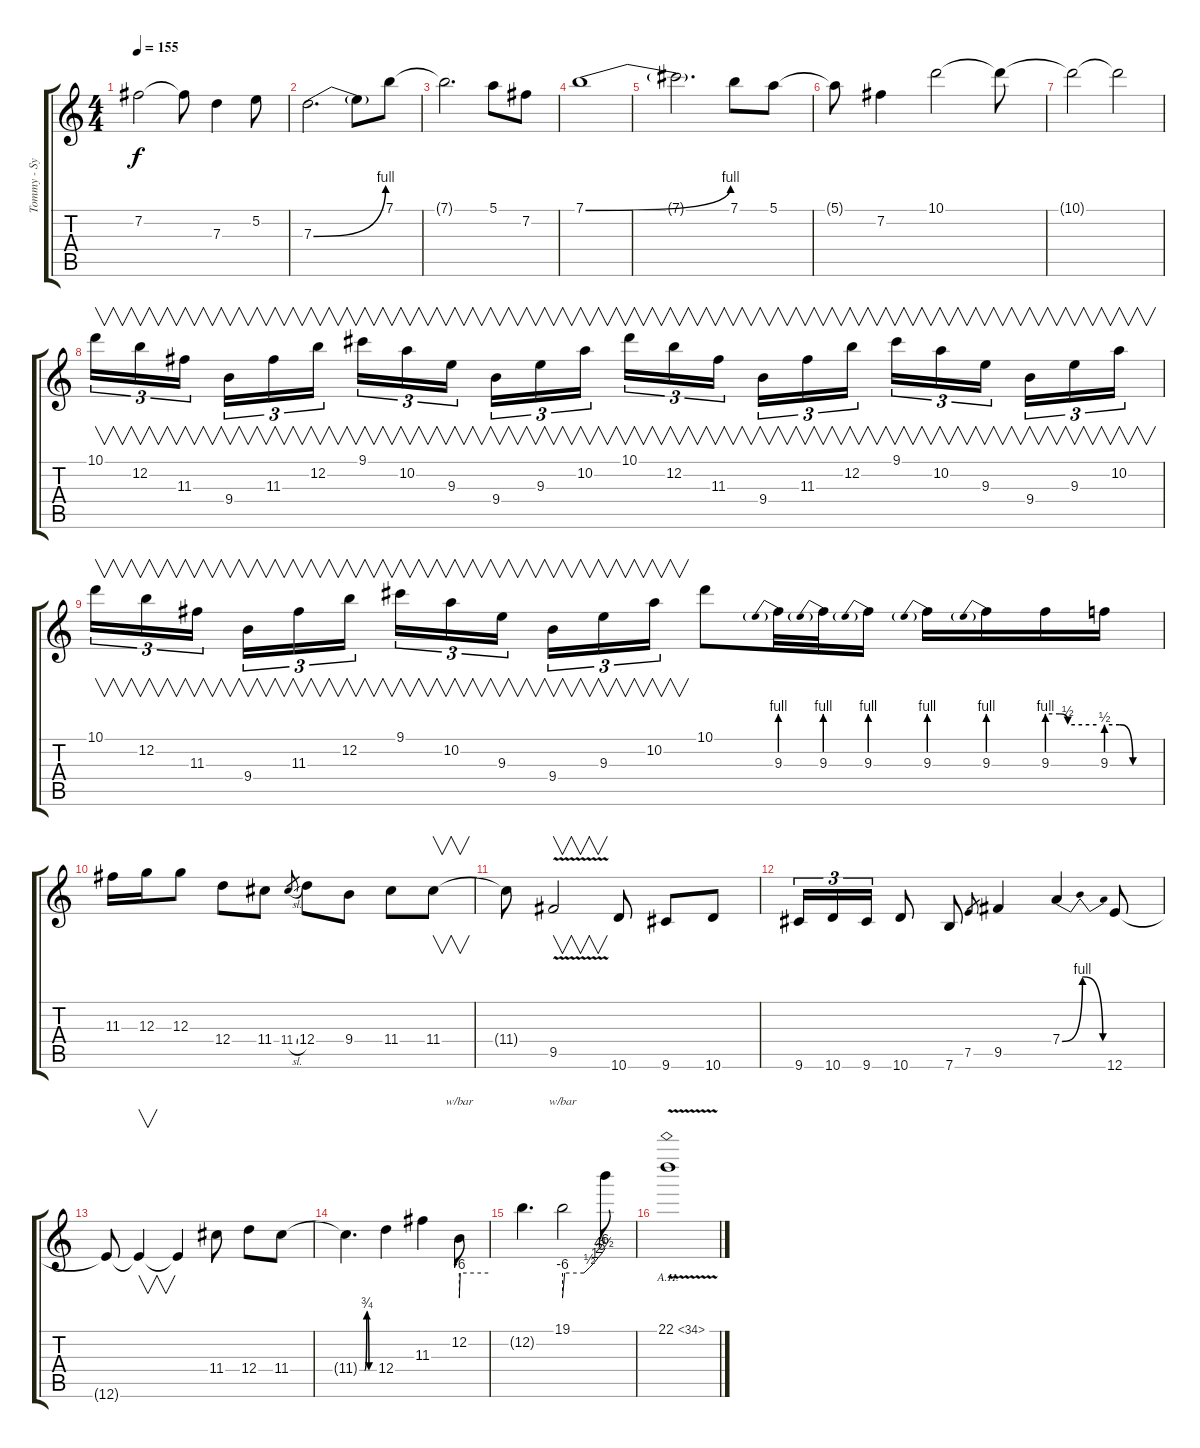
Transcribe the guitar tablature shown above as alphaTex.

\track ("Tommy - Synth" "Tommy - Sy") {instrument lead2sawtooth}
\staff {score tabs}
\tuning (E5 B4 G4 D4 A3 E3) {hide}
\ts (4 4)
\tempo 155
\clef g2
\ks c
7.2{t}.2{dy f} 7.2{t}.8 7.3.4 5.2.8 |
7.3{be (bend 0 0 60 4)}.2{d} 7.3{t}.8 7.1.8 |
7.1{t}.2{d} 5.1.8 7.2.8 |
7.1{be (bend 0 0 60 4)}.1 |
7.1{t}.2{d} 7.1.8 5.1.8 |
5.1{t}.8 7.2.4 10.1.2 10.1{t}.8 |
10.1{t}.2 10.1{t}.2 |
10.1.16{v tu (3 2)} 12.2.16{v tu (3 2)} 11.3.16{v tu (3 2) beam splitsecondary} 9.4.16{v tu (3 2)} 11.3.16{v tu (3 2)} 12.2.16{v tu (3 2)} 9.1.16{v tu (3 2)} 10.2.16{v tu (3 2)} 9.3.16{v tu (3 2) beam splitsecondary} 9.4.16{v tu (3 2)} 9.3.16{v tu (3 2)} 10.2.16{v tu (3 2)} 10.1.16{v tu (3 2)} 12.2.16{v tu (3 2)} 11.3.16{v tu (3 2) beam splitsecondary} 9.4.16{v tu (3 2)} 11.3.16{v tu (3 2)} 12.2.16{v tu (3 2)} 9.1.16{v tu (3 2)} 10.2.16{v tu (3 2)} 9.3.16{v tu (3 2) beam splitsecondary} 9.4.16{v tu (3 2)} 9.3.16{v tu (3 2)} 10.2.16{v tu (3 2)} |
10.1.16{v tu (3 2)} 12.2.16{v tu (3 2)} 11.3.16{v tu (3 2) beam splitsecondary} 9.4.16{v tu (3 2)} 11.3.16{v tu (3 2)} 12.2.16{v tu (3 2)} 9.1.16{v tu (3 2)} 10.2.16{v tu (3 2)} 9.3.16{v tu (3 2) beam splitsecondary} 9.4.16{v tu (3 2)} 9.3.16{v tu (3 2)} 10.2.16{v tu (3 2)} 10.1.8 9.3{be (prebend 0 4 60 4)}.32 9.3{be (prebend 0 4 60 4)}.32 9.3{be (prebend 0 4 60 4)}.16 9.3{be (prebend 0 4 60 4)}.16 9.3{be (prebend 0 4 60 4)}.16 9.3{be (custom 0 4 15 4 25 2 60 2)}.16 9.3{be (custom 0 2 15 2 30 0 60 0)}.16 |
11.3.16 12.3.16 12.3.8 12.4.8 11.4.8 11.4{sl}.8{gr} 12.4.8 9.4.8 11.4.8 11.4.8{v} |
11.4{t}.8 9.5{v}.2{v} 10.6.8 9.6.8 10.6.8 |
9.6.16{tu (3 2)} 10.6.16{tu (3 2)} 9.6.16{tu (3 2)} 10.6.8 7.6.8 7.5.8{gr} 9.5.4 7.4{be (bendrelease 0 0 30 4 30 4 60 0)}.4 12.6.8 |
12.6{t}.8 12.6{t}.4{v} 12.6{t}.4 11.4.8 12.4.8 11.4.8 |
11.4{be (custom 0 0 21 0 30 3 39 0 60 0) t}.4{d} 12.4.4 11.3.4 12.2.8{tbe (custom default 0 -24 2 0 60 0)} |
12.2{t}.4{d} 19.1.2{tbe (custom default 0 -24 3 0 30 0 38 2 45 4 51 8 55 12 58 18 60 24)} 19.1{t}.8 |
22.1{ah 12 v}.1
